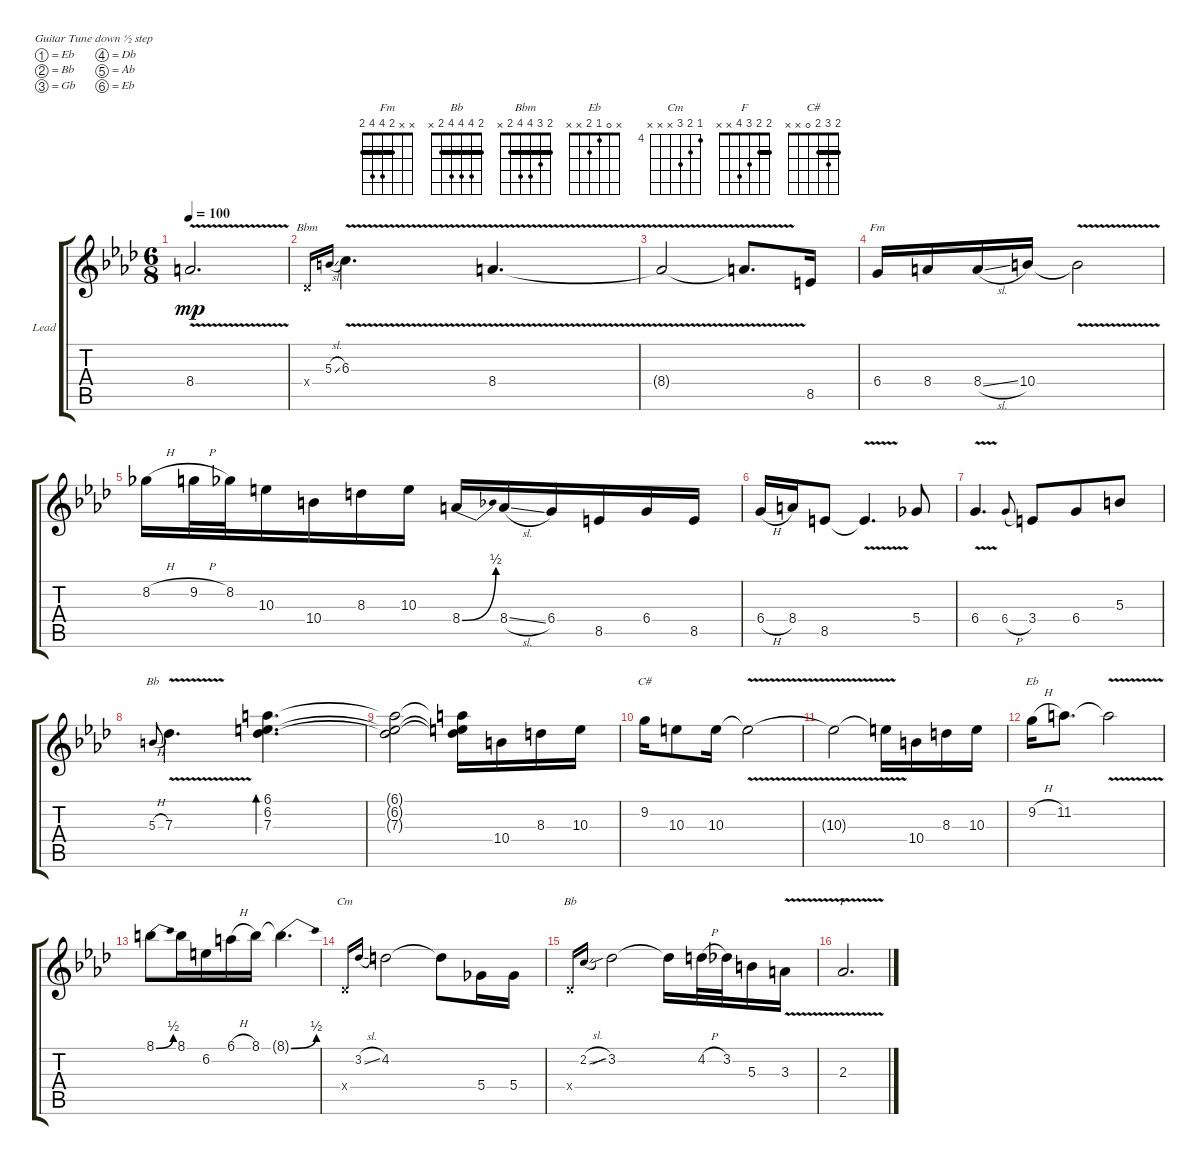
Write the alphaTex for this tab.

\defaultSystemsLayout 4
\bracketExtendMode groupsimilarinstruments
\firstSystemTrackNameOrientation horizontal
\otherSystemsTrackNameOrientation horizontal
\track ("Lead" "Lead") {instrument overdrivenguitar}
\staff {score tabs}
\tuning (Eb4 Bb3 Gb3 Db3 Ab2 Eb2)
\chord ("Fm" x x 2 4 4 2) {barre 2}
\chord ("Bb" 2 4 4 4 2 x) {barre 2}
\chord ("Bbm" 2 3 4 4 2 x) {barre 2}
\chord ("Eb" x 0 1 2 x x)
\chord ("Cm" 4 5 6 x x x) {firstfret 4}
\chord ("F" 2 2 3 4 x x) {barre 2}
\chord ("C#" 2 3 2 0 x x) {barre 2}
\ts (6 8)
\tempo 100
\clef g2
\ks fminor
8.4{v t}.2{d dy mp} |
0.4{x}.16{ch "Bbm" gr onbeat} 5.3{sl}.16{gr onbeat} 6.3{v}.4{d} 8.4{v}.4{d} |
8.4{v t}.2 8.4{v t}.8{d} 8.5.16 |
6.4.16{ch "Fm"} 8.4.16 8.4{sl}.16 10.4.16 10.4{v t}.2 |
8.2{h}.16 9.2{h}.32 8.2.32 10.3.16 10.4.16 8.3.16 10.3.16 8.4{be (bend 0 0 28.799999999999997 2)}.16 8.4{sl}.16 6.4.16 8.5.16 6.4.16 8.5.16 |
6.4{h}.16 8.4.16 8.5.8 8.5{v t}.4{d} 5.4.8 |
6.4{v}.4{d} 6.4{h}.8{gr onbeat} 3.4.8 6.4.8 5.3.8 |
5.3{h}.8{ch "Bb" gr onbeat} 7.3{v}.4{d} (7.3 6.2 6.1).4{d bd 243} |
(6.1{t} 6.2{t} 7.3{t}).2 (6.1{t} 6.2{t} 7.3{t}).16 10.4.16 8.3.16 10.3.16 |
9.2.16{ch "C#"} 10.3.8 10.3.16 10.3{v t}.2 |
10.3{v t}.2 10.3{t}.16 10.4.16 8.3.16 10.3.16 |
9.2{h}.16{ch "Eb"} 11.2.8{d} 11.2{v t}.2 |
8.1{be (bend 0 0 29.4 2)}.8 8.1.16 6.2.16 6.1{h}.16 8.1.16 8.1{be (bend 29.4 0 59.4 2) t}.4{d} |
0.4{x}.16{ch "Cm" gr onbeat} 3.2{sl}.16{gr onbeat} 4.2.2 4.2{t}.8 5.4.16 5.4.16 |
0.4{x}.16{ch "Bb" gr onbeat} 2.2{sl}.16{gr onbeat} 3.2{sib}.2 3.2{t}.16 4.2{h}.32 3.2.32 5.3.16 3.3{v}.16 |
2.3{v}.2{d ch "F"}
